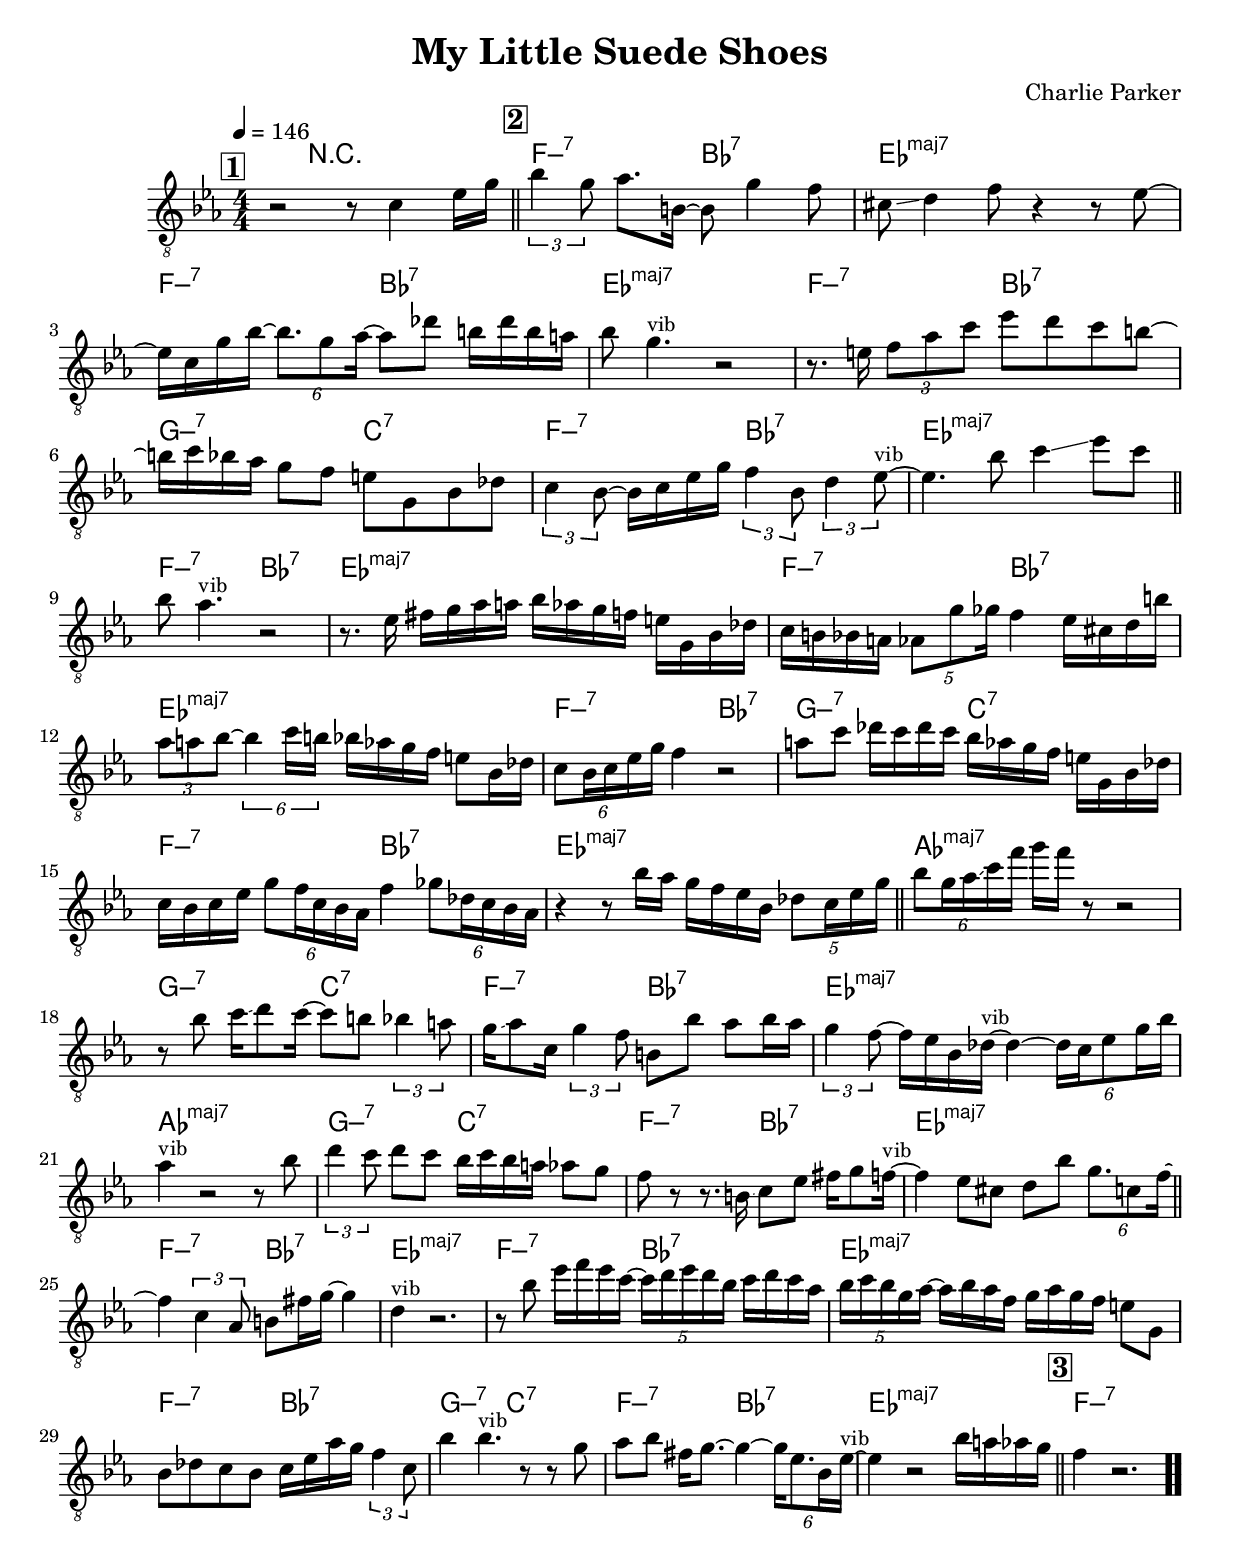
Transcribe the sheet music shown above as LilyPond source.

\version "2.13.2"

#(ly:set-option 'point-and-click #f)

\header {
  title = "My Little Suede Shoes"
  composer = "Charlie Parker"
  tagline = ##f
}
global =
{
    \override Staff.TimeSignature #'style = #'()
    \time 4/4
    \clef "treble_8"
    \key es \major
    \override Rest #'direction = #'0
    \override MultiMeasureRest #'staff-position = #0
}
\score
{
<<
    \transpose c' c'

    \new ChordNames { \chords {
      \set majorSevenSymbol = \markup { "maj7" }
      \set minorChordModifier = \markup { \char ##x2013 }
      | s4 r2. 
      | f2:min7 bes2:7 | es1:maj | f2:min7 bes2:7 | es1:maj | f2:min7 bes2:7 | g2:min7 c2:7 | f2:min7 bes2:7 | es1:maj 
      | f2:min7 bes2:7 | es1:maj | f2:min7 bes2:7 | es1:maj | f2:min7 bes2:7 | g2:min7 c2:7 | f2:min7 bes2:7 | es1:maj 
      | aes1:maj | g2:min7 c2:7 | f2:min7 bes2:7 | es1:maj | aes1:maj | g2:min7 c2:7 | f2:min7 bes2:7 | es1:maj 
      | f2:min7 bes2:7 | es1:maj | f2:min7 bes2:7 | es1:maj | f2:min7 bes2:7 | g2:min7 c2:7 | f2:min7 bes2:7 | es1:maj 
      | f1:min7|
      }
      }

    \new Staff
    <<
    \transpose c' c'

    {
      \global
  		%\override Score.MetronomeMark #'transparent = ##t
  		%\override Score.MetronomeMark #'stencil = ##f
  		
  		\override HorizontalBracket #'direction = #UP
  		\override HorizontalBracket #'bracket-flare = #'(0 . 0)
  		
  		\override TextSpanner #'dash-fraction = #1.0
  		\override TextSpanner #'bound-details #'left #'text = \markup{ \concat{\draw-line #'(0 . -1.0) \draw-line #'(1.0 . 0) }}
  		\override TextSpanner #'bound-details #'right #'text = \markup{ \concat{ \draw-line #'(1.0 . 0) \draw-line #'(0 . -1.0) }}
          \set Score.markFormatter = #format-mark-box-numbers


      \tempo 4 = 146
      \set Score.currentBarNumber = #0
     
      \bar "||" \mark \default r2 r8 c'4 es'16 g'16 
      \bar "||" \mark \default \tuplet 3/2 {bes'4 g'8} aes'8. b16~ b8 g'4 f'8 
      | cis'8\glissando  d'4 f'8 r4 r8 es'8~ 
      | es'16 c'16 g'16 bes'16~ \tuplet 6/4 {bes'8. g'8 aes'16~} aes'8 des''8 b'16 des''16 b'16 a'16 
      | bes'8 g'4.^\markup{\left-align \small vib} r2 
      | r8. e'16 \tuplet 3/2 {f'8 aes'8 c''8} es''8 d''8 c''8 b'8~ 
      | b'16 c''16 bes'16 aes'16 g'8 f'8 e'8 g8 bes8 des'8 
      | \tuplet 3/2 {c'4 bes8~} bes16 c'16 es'16 g'16 \tuplet 3/2 {f'4 bes8} \tuplet 3/2 {d'4 es'8~^\markup{\left-align \small vib}} 
      | es'4. bes'8 c''4\glissando  es''8 c''8 
      \bar "||" bes'8 aes'4.^\markup{\left-align \small vib} r2 
      | r8. es'16 fis'16 g'16 aes'16 a'16 bes'16 aes'16 g'16 f'16 e'16 g16 bes16 des'16 
      | c'16 b16 bes16 a16 \tuplet 5/4 {aes8 g'8 ges'16} f'4 es'16 cis'16 d'16 b'16 
      | \tuplet 3/2 {aes'8 a'8 bes'8~} \tuplet 6/4 {bes'4 c''16 b'16} bes'16 aes'16 g'16 f'16 e'8 bes16 des'16 
      | \tuplet 6/4 {c'8 bes16 c'16 es'16 g'16} f'4 r2 
      | a'8 c''8 des''16 c''16 des''16 c''16 bes'16 aes'16 g'16 f'16 e'16 g16 bes16 des'16 
      | c'16 bes16 c'16 es'16 \tuplet 6/4 {g'8 f'16 c'16 bes16 aes16} f'4 \tuplet 6/4 {ges'8 des'16 c'16 bes16 aes16} 
      | r4 r8 bes'16 aes'16 g'16 f'16 es'16 bes16 \tuplet 5/4 {des'8 c'16 es'16 g'16} 
      \bar "||" \tuplet 6/4 {bes'8 g'16 aes'16\glissando  c''16 f''16} g''16 f''16 r8 r2 
      | r8 bes'8 c''16\glissando  d''8 c''16~ c''8 b'8 \tuplet 3/2 {bes'4 a'8} 
      | g'16\glissando  aes'8 c'16 \tuplet 3/2 {g'4 f'8} b8 bes'8 aes'8 bes'16 aes'16 
      | \tuplet 3/2 {g'4 f'8~} f'16 es'16 bes16 des'16~^\markup{\left-align \small vib} des'4~ \tuplet 6/4 {des'16 c'16 es'8 g'16 bes'16} 
      | aes'4^\markup{\left-align \small vib} r2 r8 bes'8 
      | \tuplet 3/2 {d''4 c''8} d''8 c''8 bes'16 c''16 bes'16 a'16 aes'8 g'8 
      | f'8 r8 r8. b16\glissando  c'8 es'8 fis'16 g'8 f'16~^\markup{\left-align \small vib} 
      | f'4 es'8 cis'8 d'8 bes'8 \tuplet 6/4 {g'8. c'8 f'16~} 
      \bar "||" f'4 \tuplet 3/2 {c'4 aes8} b8 fis'16\glissando  g'16~ g'4 
      | d'4^\markup{\left-align \small vib} r2. 
      | r8 bes'8 es''16 f''16 es''16 c''16~ \tuplet 5/4 {c''16 d''16 es''16 d''16 bes'16} c''16 d''16 c''16 aes'16 
      | \tuplet 5/4 {bes'16 c''16 bes'16 g'16 aes'16~} aes'16 bes'16 aes'16 f'16 g'16 aes'16 g'16 f'16 e'8 g8 
      | bes8 des'8 c'8 bes8 c'16 es'16 aes'16 g'16 \tuplet 3/2 {f'4 c'8} 
      | bes'4 bes'4.^\markup{\left-align \small vib} r8 r8 g'8 
      | aes'8 bes'8 fis'16 g'8.~ g'4~ \tuplet 6/4 {g'16\glissando  es'8. bes16 es'16~^\markup{\left-align \small vib}} 
      | es'4 r2 bes'16 a'16 aes'16 g'16 
      \bar "||" \mark \default f'4 r2.\bar  ".."
    }
    >>
>>    
}
